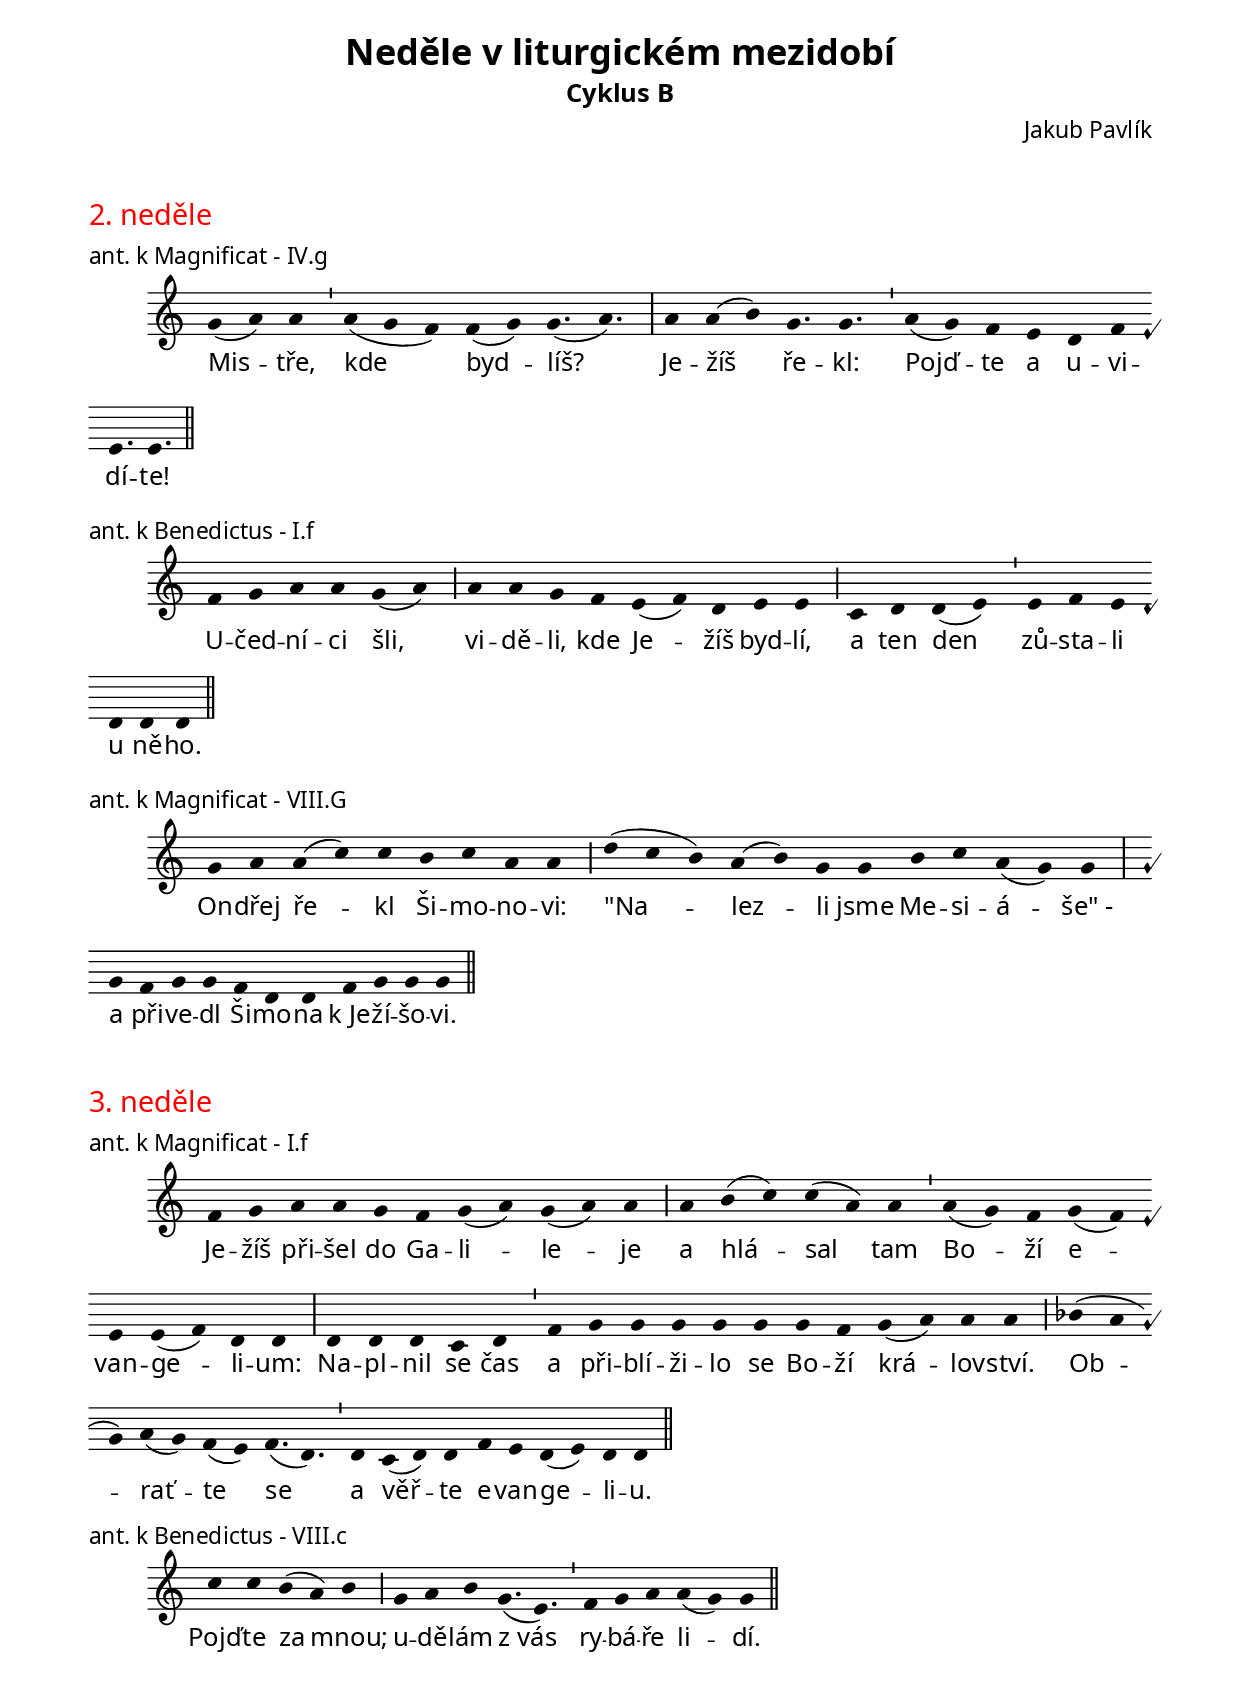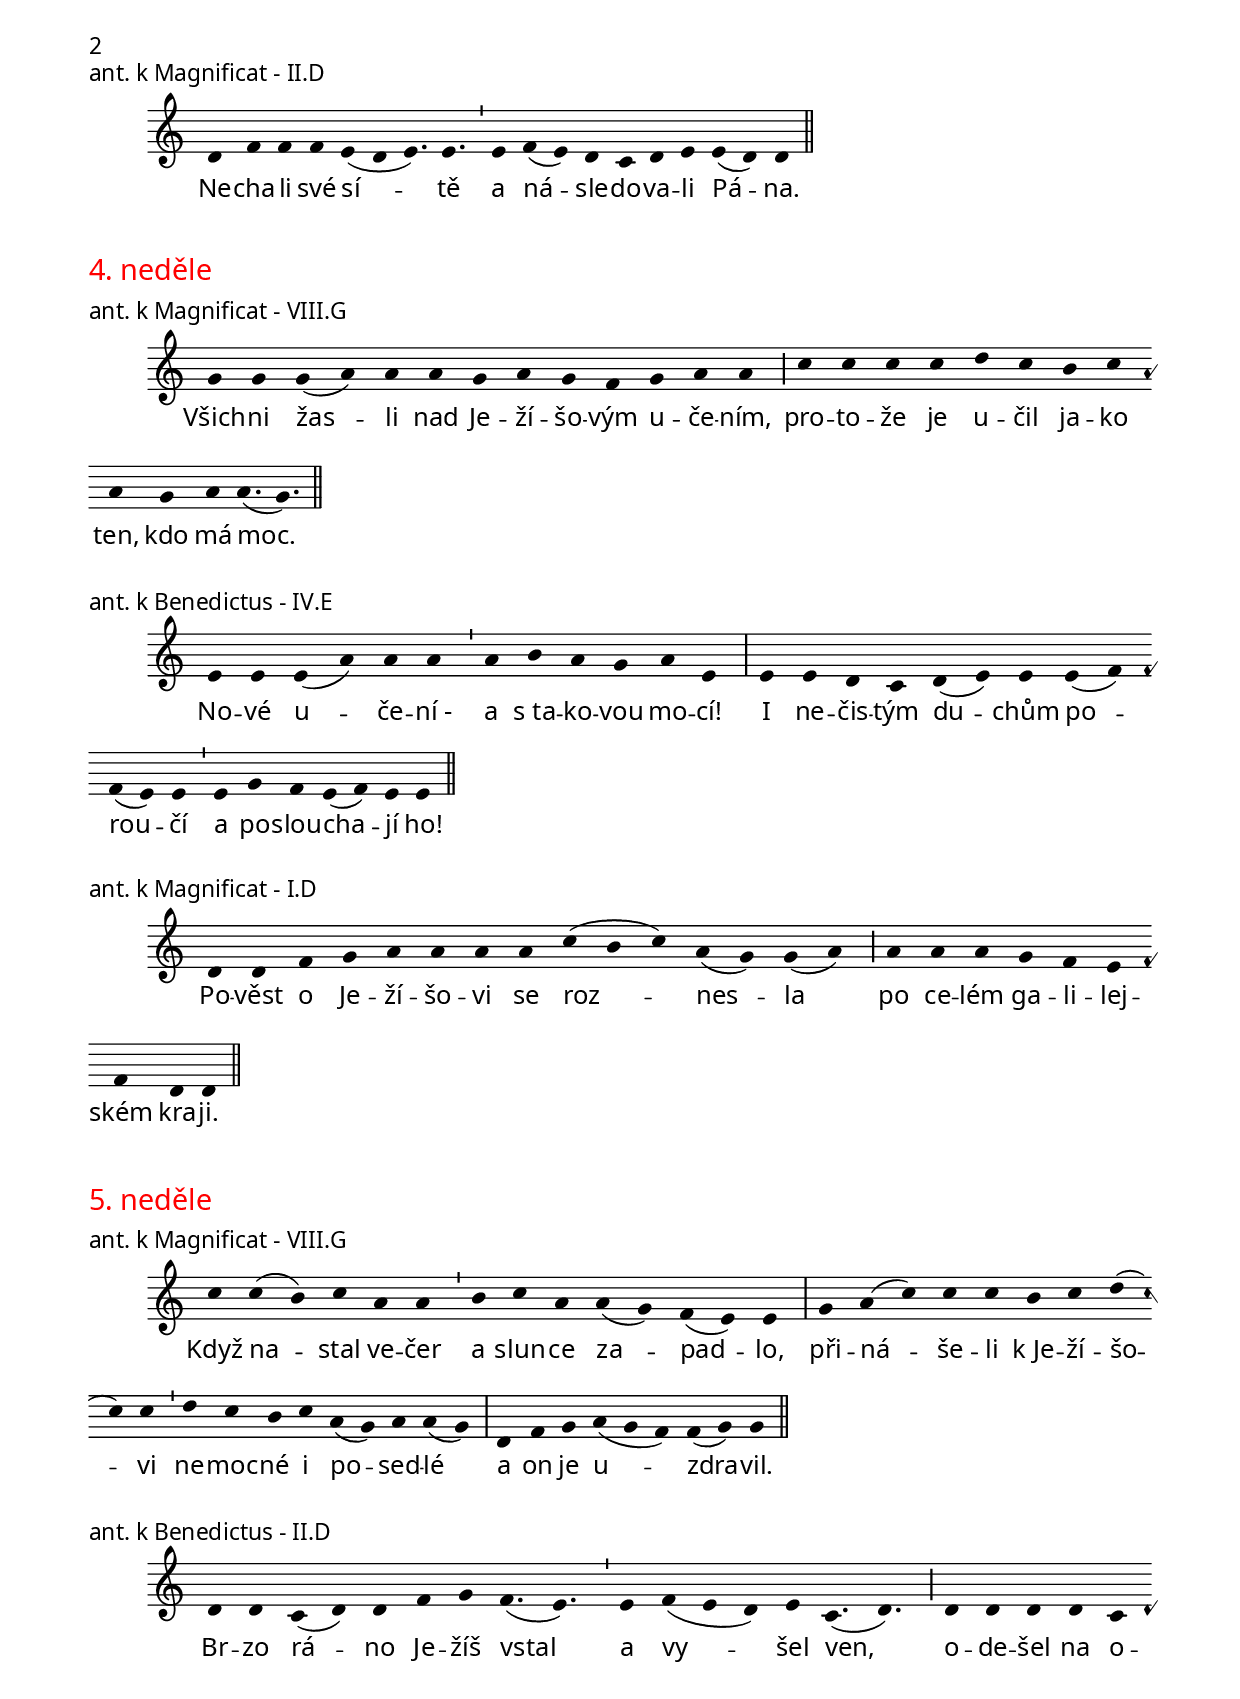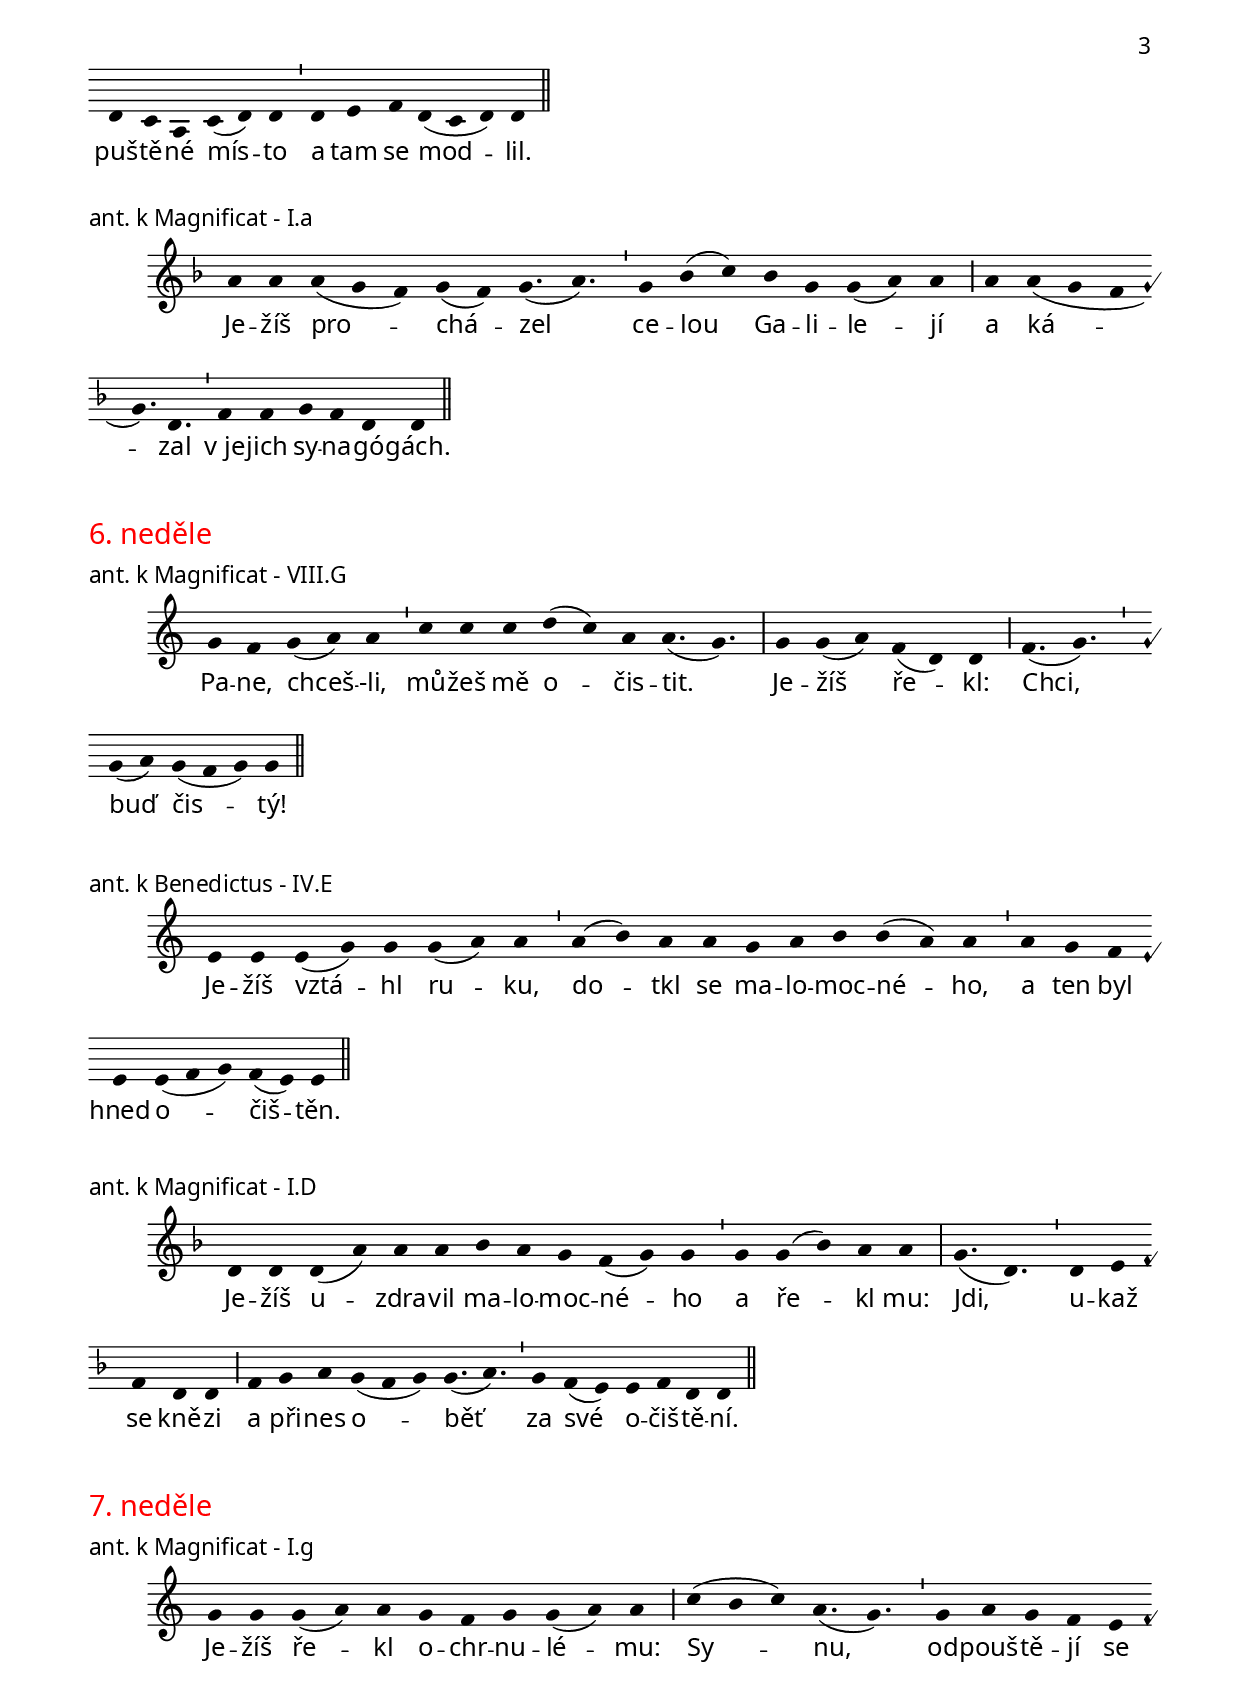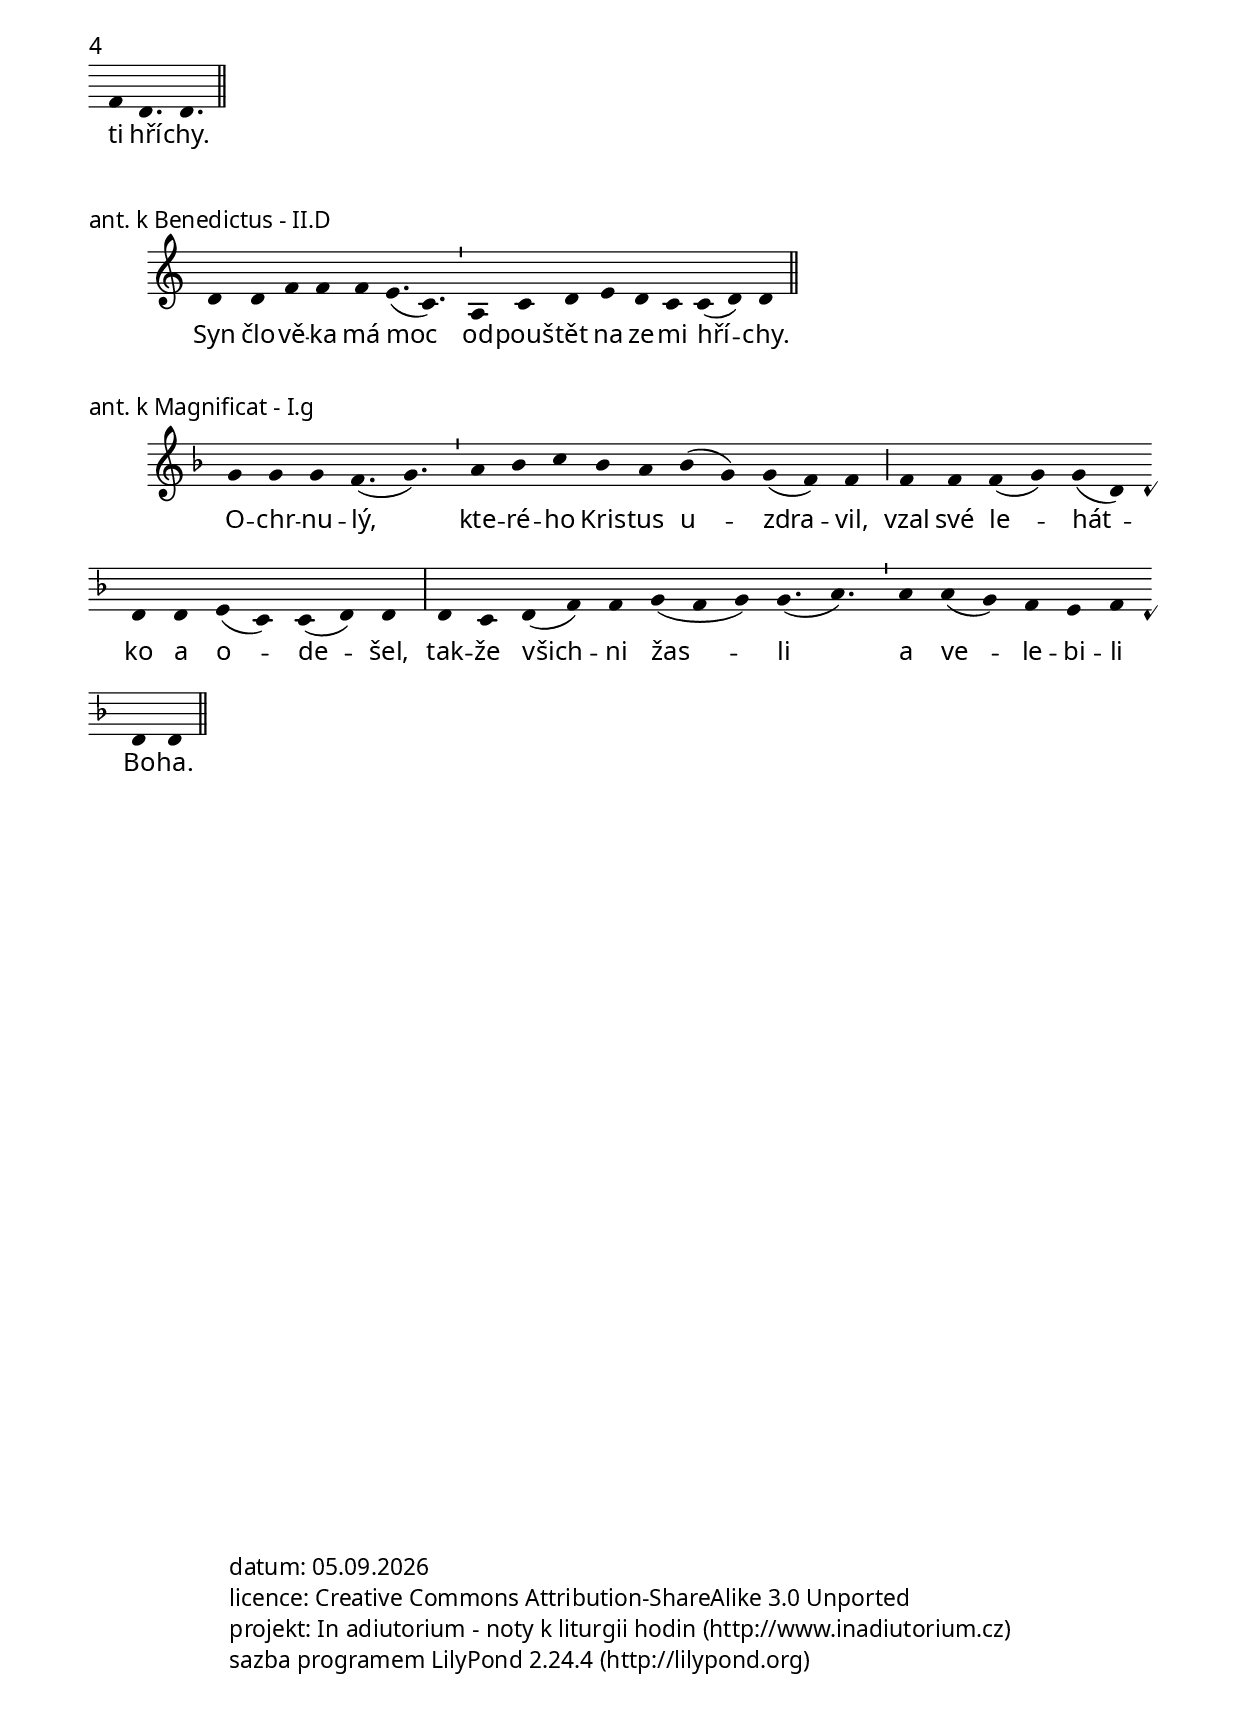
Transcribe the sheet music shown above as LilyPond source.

\version "2.14.2"

\header {
  title = "Neděle v liturgickém mezidobí"
  composer = "Jakub Pavlík"
}

\include "spolecne.ly"

\bookpart {
  \header {
    subtitle = "Cyklus B"
  }

  %{
  \markup {\nadpisDen {"X. neděle"}}
  
  \score {
    \relative c' {
      \choralniRezim

    }
    \addlyrics {

    }
    \header {
      quid = "ant. k"
      modus = ""
      differentia = ""
      psalmus = ""
      id = ""
      piece = \markup {\sestavTitulekBezZalmu}
    }
  }
  %}

  \markup {\nadpisDen {"2. neděle"}}

  \score {
    \relative c'' {
      \choralniRezim
      g( a) a \barMin a( g f) f( g) g4.( a) \barMax
      a4 a( b) g4. g \barMin
      a4( g) f e d f e4. e \barFinalis
    }
    \addlyrics {
      Mis -- tře, kde byd -- líš?
      Je -- žíš ře -- kl:
      Pojď -- te a u -- vi -- dí -- te!
    }
    \header {
      quid = "ant. k Magnificat"
      modus = "IV"
      differentia = "g"
      psalmus = ""
      id = "ne2b-1ne-mag"
      piece = \markup {\sestavTitulekBezZalmu}
    }
  }

  \score {
    \relative c' {
      \choralniRezim
      f4 g a a g( a) \barMaior
      a a g f e( f) d e e \barMaior
      c d d( e) \barMin e f e d d d \barFinalis
    }
    \addlyrics {
      U -- čed -- ní -- ci šli,
      vi -- dě -- li, kde Je -- žíš byd -- lí,
      a ten den zů -- sta -- li u ně -- ho.
    }
    \header {
      quid = "ant. k Benedictus"
      modus = "I"
      differentia = "f"
      psalmus = ""
      id = "ne2b-rch-ben"
      piece = \markup {\sestavTitulekBezZalmu}
    }
  }

  \score {
    \relative c'' {
      \choralniRezim
      g4 a a( c) c b c a a \barMaior
      d( c b) a( b) g g b c a( g) g \barMax
      g f g g f d d f g g g \barFinalis
    }
    \addlyrics {
      On -- dřej ře -- kl Ši -- mo -- no -- vi:
      "\"Na" -- lez -- li jsme Me -- si -- á -- "še\" -"
      a při -- ve -- dl Ši -- mo -- na k_Je -- ží -- šo -- vi.
    }
    \header {
      quid = "ant. k Magnificat"
      modus = "VIII"
      differentia = "G"
      psalmus = ""
      id = "ne2b-ne2-mag"
      piece = \markup {\sestavTitulekBezZalmu}
    }
  }
  
  \markup {\nadpisDen {"3. neděle"}}
    
  \score {
    \relative c' {
      \choralniRezim
      f4 g a a g f g( a) g( a) a \barMaior
      a b( c) c( a) a \barMin 
      a( g) f g( f) e e( f) d d \barMax
      
      d d d c d \barMin
      f g g g g g g f g( a) a a \barMaior
      bes( a g) a( g) f( e) f4.( d) \barMin
      d4 c( d) d f e d( e) d d \barFinalis
    }
    \addlyrics {
      Je -- žíš při -- šel do Ga -- li -- le -- je
      a hlá -- sal tam 
      Bo -- ží e -- van -- ge -- li -- um:
      
      Na -- pl -- nil se čas
      a při -- blí -- ži -- lo se Bo -- ží krá -- lov -- ství.
      Ob -- rať -- te se
      a věř -- te e -- van -- ge -- li -- u.
    }
    \header {
      quid = "ant. k Magnificat"
      modus = "I"
      differentia = "f"
      psalmus = ""
      id = "ne3b-ne1-mag"
      piece = \markup {\sestavTitulekBezZalmu}
    }
  }
  
  \score {
    \relative c'' {
      \choralniRezim
      c4 c b( a) b \barMaior
      g a b g4.( e) \barMin
      f4 g a a( g) g \barFinalis
    }
    \addlyrics {
      Pojď -- te za mnou;
      u -- dě -- lám z_vás ry -- bá -- ře li -- dí.
    }
    \header {
      quid = "ant. k Benedictus"
      modus = "VIII"
      differentia = "c"
      psalmus = ""
      id = "ne3b-rch-ben"
      piece = \markup {\sestavTitulekBezZalmu}
    }
  }
  
  \score {
    \relative c' {
      \choralniRezim
      d4 f f f e( d e4.) e \barMin
      e4 f( e) d c d e e( d) d \barFinalis
    }
    \addlyrics {
      Ne -- cha -- li své sí -- tě
      a ná -- sle -- do -- va -- li Pá -- na.
    }
    \header {
      quid = "ant. k Magnificat"
      modus = "II"
      differentia = "D"
      psalmus = ""
      id = "ne3b-ne2-mag"
      piece = \markup {\sestavTitulekBezZalmu}
    }
  }
  
  \markup {\nadpisDen {"4. neděle"}} 
  
  \score {
    \relative c'' {
      \choralniRezim
      g4 g g( a) a a g a g f g a a \barMaior
      c c c c d c b c a g a a4.( g) \barFinalis
    }
    \addlyrics {
      Všich -- ni žas -- li nad Je -- ží -- šo -- vým u -- če -- ním,
      pro -- to -- že je u -- čil ja -- ko ten,
      kdo má moc.
    }
    \header {
      quid = "ant. k Magnificat"
      modus = "VIII"
      differentia = "G"
      psalmus = ""
      id = "ne4b-ne1-mag"
      piece = \markup {\sestavTitulekBezZalmu}
    }
  }
  
  \score {
    \relative c' {
      \choralniRezim
      e4 e e( a) a a \barMin
      a b a g a e \barMax
      e e d c d( e) e e( f) f( e) e \barMin
      e g f e( f) e e \barFinalis
    }
    \addlyrics {
      No -- vé u -- če -- ní_- 
      a s_ta -- ko -- vou mo -- cí!
      I ne -- čis -- tým du -- chům po -- rou -- čí
      a po -- slou -- cha -- jí ho!
    }
    \header {
      quid = "ant. k Benedictus"
      modus = "IV"
      differentia = "E"
      psalmus = ""
      id = "ne4b-rch-ben"
      piece = \markup {\sestavTitulekBezZalmu}
    }
  }
  
  \score {
    \relative c' {
      \choralniRezim
      d4 d f g a a a a c( b c) a( g) g( a) \barMaior
      a a a g f e f d d \barFinalis
    }
    \addlyrics {
      Po -- věst o Je -- ží -- šo -- vi se roz -- nes -- la
      po ce -- lém ga -- li -- lej -- ském kra -- ji.
    }
    \header {
      quid = "ant. k Magnificat"
      modus = "I"
      differentia = "D"
      psalmus = ""
      id = "ne4b-2ne-mag"
      piece = \markup {\sestavTitulekBezZalmu}
    }
  }
  
  \markup {\nadpisDen {"5. neděle"}}
  
  \score {
    \relative c'' {
      \choralniRezim
      c4 c( b) c a a \barMin
      b c a a( g) f( e) e \barMax
      g a( c) c c b c d( c) c \barMin
      d c b c a( g) a a( g) \barMax
      d f g a( g f) f( g) g \barFinalis
    }
    \addlyrics {
      Když na -- stal ve -- čer
      a slun -- ce za -- pad -- lo,
      při -- ná -- še -- li k_Je -- ží -- šo -- vi
      ne -- moc -- né i po -- sed -- lé
      a on je u -- zdra -- vil.
    }
    \header {
      quid = "ant. k Magnificat"
      modus = "VIII"
      differentia = "G"
      psalmus = ""
      id = "ne5b-1ne-mag"
      piece = \markup {\sestavTitulekBezZalmu}
    }
  }
  
  \score {
    \relative c' {
      \choralniRezim
      d4 d c( d) d f g f4.( e) \barMin
      e4 f( e d) e c4.( d) \barMaior
      d4 d d d c d c a c( d) d \barMin
      d e f d( c d) d \barFinalis
    }
    \addlyrics {
      Br -- zo rá -- no Je -- žíš vstal 
      a vy -- šel ven,
      o -- de -- šel na o -- puš -- tě -- né mís -- to
      a tam se mod -- lil.
    }
    \header {
      quid = "ant. k Benedictus"
      modus = "II"
      differentia = "D"
      psalmus = ""
      id = "ne5b-rch-ben"
      piece = \markup {\sestavTitulekBezZalmu}
    }
  }
  
  \score {
    \relative c'' {
      \choralniRezim
      \key f \major
      a4 a a( g f) g( f) g4.( a) \barMin
      g4 bes( c) bes g g( a) a \barMaior
      a a( g f g4.) d \barMin
      f4 f g f d d \barFinalis
    }
    \addlyrics {
      Je -- žíš pro -- chá -- zel 
      ce -- lou Ga -- li -- le -- jí
      a ká -- zal v_je -- jich sy -- na -- gó -- gách.
    }
    \header {
      quid = "ant. k Magnificat"
      modus = "I"
      differentia = "a"
      psalmus = ""
      id = "ne5b-2ne-mag"
      piece = \markup {\sestavTitulekBezZalmu}
    }
  }
  
  \markup {\nadpisDen {"6. neděle"}}
  
  \score {
    \relative c'' {
      \choralniRezim
      g4 f g( a) a \barMin
      c c c d( c) a a4.( g) \barMax
      g4 g( a) f( d) d \barMaior
      f4.( g) \barMin
      g4( a) g( f g) g \barFinalis
    }
    \addlyrics {
      Pa -- ne, chceš -- -li, 
      mů -- žeš mě o -- čis -- tit.
      Je -- žíš ře -- kl:
      Chci, 
      buď čis -- tý!
    }
    \header {
      quid = "ant. k Magnificat"
      modus = "VIII"
      differentia = "G"
      psalmus = ""
      id = "ne6b-1ne-mag"
      piece = \markup {\sestavTitulekBezZalmu}
    }
  }
  
  \score {
    \relative c' {
      \choralniRezim
      e4 e e( g) g g( a) a \barMin
      a( b) a a g a b b( a) a \barMin
      a g f e e( f g) f( e) e \barFinalis
    }
    \addlyrics {
      Je -- žíš vztá -- hl ru -- ku,
      do -- tkl se ma -- lo -- moc -- né -- ho,
      a ten byl hned o -- čiš -- těn.
    }
    \header {
      quid = "ant. k Benedictus"
      modus = "IV"
      differentia = "E"
      psalmus = ""
      id = "ne6b-rch-ben"
      piece = \markup {\sestavTitulekBezZalmu}
    }
  }
  
  \score {
    \relative c' {
      \choralniRezim
      \key f \major
      d4 d d( a') a a bes a g f( g) g \barMin
      g g( bes) a a \barMax
      g4.( d) \barMin d4 e f d d \barMaior
      f g a g( f g) g4.( a) \barMin
      g4 f( e) e f d d \barFinalis
    }
    \addlyrics {
      Je -- žíš u -- zdra -- vil ma -- lo -- moc -- né -- ho
      a ře -- kl mu:
      Jdi, u -- kaž se kně -- zi
      a při -- nes o -- běť 
      za své o -- čiš -- tě -- ní.
    }
    \header {
      quid = "ant. k Magnificat"
      modus = "I"
      differentia = "D"
      psalmus = ""
      id = "ne6b-2ne-mag"
      piece = \markup {\sestavTitulekBezZalmu}
    }
  }
  
  \markup {\nadpisDen {"7. neděle"}}
  
  \score {
    \relative c'' {
      \choralniRezim
      g4 g g( a) a g f g g( a) a \barMaior
      c( b c) a4.( g) \barMin
      g4 a g f e f d4. d \barFinalis
    }
    \addlyrics {
      Je -- žíš ře -- kl o -- chr -- nu -- lé -- mu:
      Sy -- nu, od -- pouš -- tě -- jí se ti hří -- chy.
    }
    \header {
      quid = "ant. k Magnificat"
      modus = "I"
      differentia = "g"
      psalmus = ""
      id = "ne7b-mag1"
      piece = \markup {\sestavTitulekBezZalmu}
    }
  }
  
  \score {
    \relative c' {
      \choralniRezim
      d4 d f f f e4.( c) \barMin
      a4 c d e d c c( d) d \barFinalis
    }
    \addlyrics {
      Syn člo -- vě -- ka má moc
      od -- pouš -- tět na ze -- mi hří -- chy.
    }
    \header {
      quid = "ant. k Benedictus"
      modus = "II"
      differentia = "D"
      psalmus = ""
      id = "ne7b-ben"
      piece = \markup {\sestavTitulekBezZalmu}
    }
  }
  
  \score {
    \relative c'' {
      \choralniRezim
      \key f \major
      g4 g g f4.( g) \barMin
      a4 bes c bes a bes( g) g( f) f \barMaior
      f f f( g) g( d) d4 d e( c) c( d) d \barMax
      
      d c d( f) f g( f g) g4.( a) \barMin
      a4 a( g) f e f d d \barFinalis
    }
    \addlyrics {
      O -- chr -- nu -- lý, 
      kte -- ré -- ho Kris -- tus u -- zdra -- vil,
      vzal své le -- hát -- ko a o -- de -- šel,
      
      tak -- že všich -- ni žas -- li 
      a ve -- le -- bi -- li Bo -- ha.
    }
    \header {
      quid = "ant. k Magnificat"
      modus = "I"
      differentia = "g"
      psalmus = ""
      id = "ne7b-mag2"
      piece = \markup {\sestavTitulekBezZalmu}
    }
  }
}